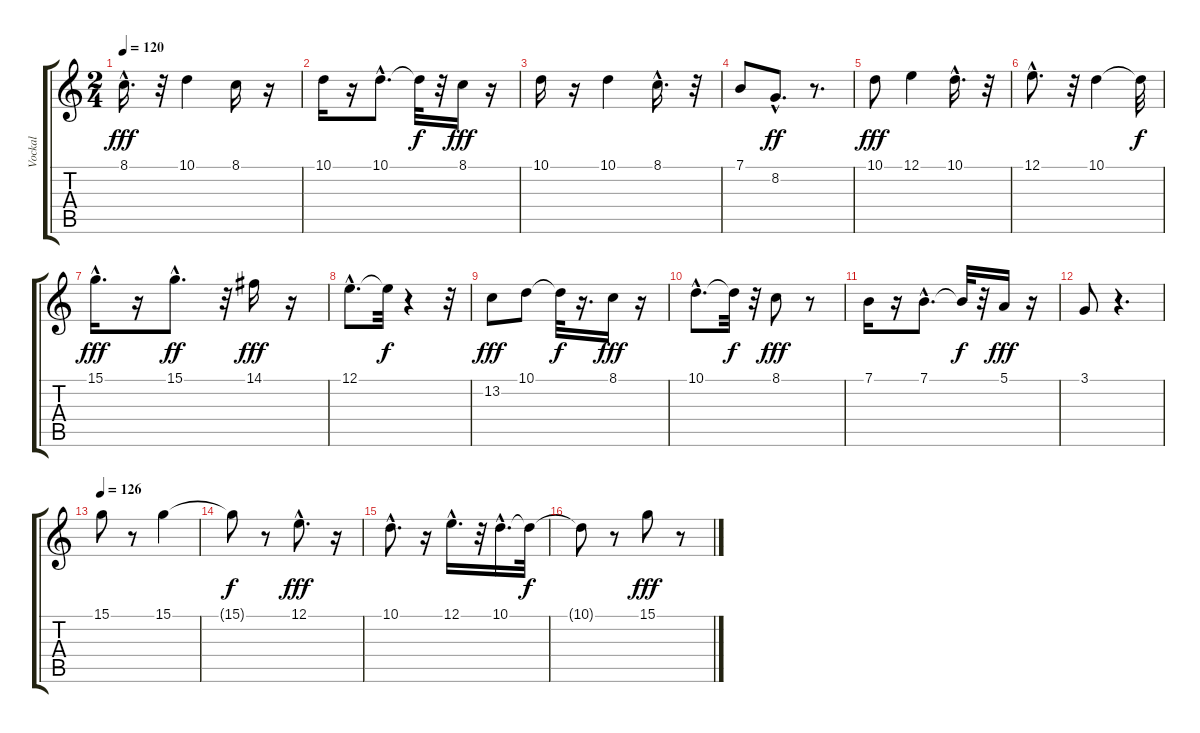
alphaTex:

\track ("Vockal" "Vockal") {instrument fx4atmosphere}
\staff {score tabs}
\tuning (E4 B3 G3 D3 A2 E2) {hide}
\ts (2 4)
\tempo 120
\clef g2
\ks c
8.1{hac}.16{d dy fff} r.32 10.1.4 8.1.16 r.16 |
10.1.16 r.16 10.1{hac}.8{d} 10.1{t}.32{dy f} r.32 8.1.16{dy fff} r.16 |
10.1.16 r.16 10.1.4 8.1{hac}.16{d} r.32 |
7.1.8 8.2{hac}.8{d dy ff} r.8{d} |
10.1.8{dy fff} 12.1.4 10.1{hac}.16{d} r.32 |
12.1{hac}.8{d} r.32 10.1.4 10.1{t}.32{dy f} |
15.1{hac}.16{d dy fff} r.16 15.1{hac}.8{d dy ff} r.32 14.1.16{dy fff} r.16 |
12.1{hac}.8{d} 12.1{t}.32{dy f} r.4 r.32 |
13.2.8{dy fff} 10.1.8 10.1{t}.32{dy f} r.16{d} 8.1.16{dy fff} r.16 |
10.1{hac}.8{d} 10.1{t}.32{dy f} r.32 8.1.8{dy fff} r.8 |
7.1.16 r.16 7.1{hac}.8{d} 7.1{t}.32{dy f} r.32 5.1.16{dy fff} r.16 |
3.1.8 r.4{d} |
\tempo 126
15.1.8 r.8 15.1.4 |
15.1{t}.8{dy f} r.8 12.1{hac}.8{d dy fff} r.16 |
10.1{hac}.8{d} r.16 12.1{hac}.16{d} r.32 10.1{hac}.16{d} 10.1{t}.32{dy f} |
10.1{t}.8 r.8 15.1.8{dy fff} r.8
